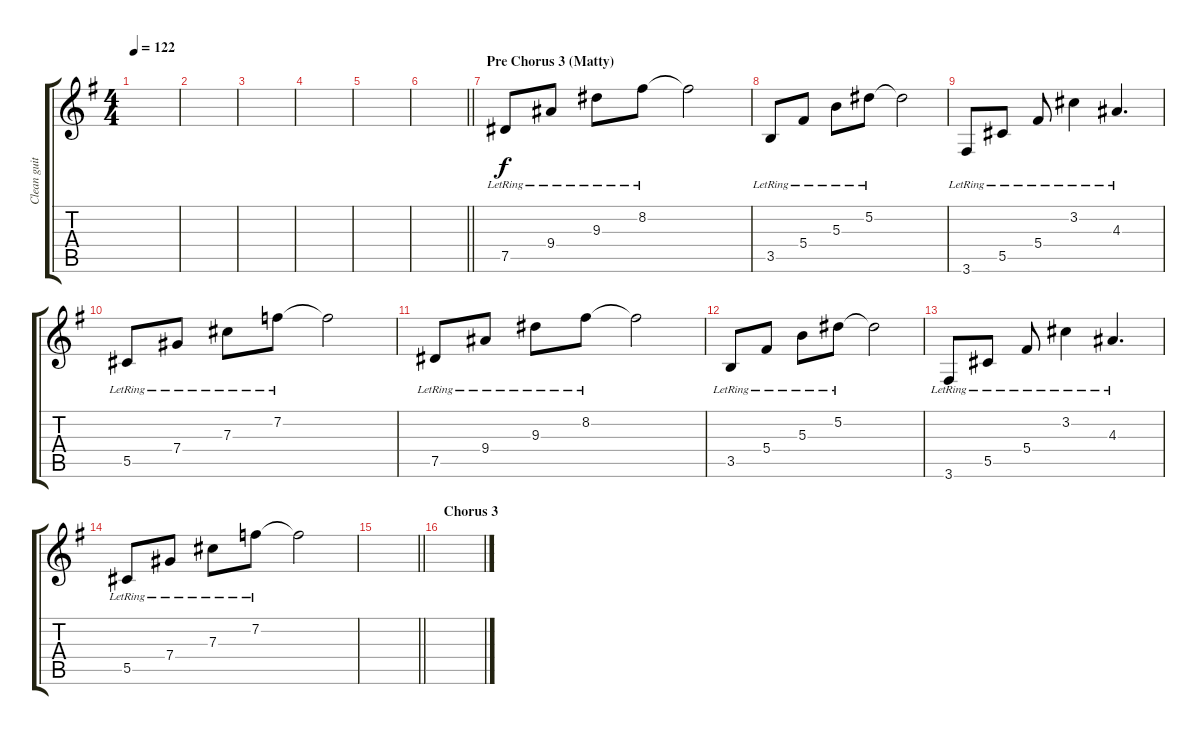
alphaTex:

\track ("Clean guitar" "Clean guit") {instrument electricguitarclean}
\staff {score tabs}
\tuning (Eb4 Bb3 Gb3 Db3 Ab2 Eb2) {hide}
\ts (4 4)
\tempo 122
\clef g2
\ks eminor
|
|
|
|
|
\barLineRight lightlight
|
\section ("" "Pre Chorus 3 (Matty)")
7.5{lr}.8 9.4{lr}.8 9.3{lr}.8 8.2{lr}.8 8.2{t}.2 |
3.5{lr}.8 5.4{lr}.8 5.3{lr}.8 5.2{lr}.8 5.2{t}.2 |
3.6{lr}.8 5.5{lr}.8 5.4{lr}.8 3.2{lr}.4 4.3{lr}.4{d} |
5.5{lr}.8 7.4{lr}.8 7.3{lr}.8 7.2{lr}.8 7.2{t}.2 |
7.5{lr}.8 9.4{lr}.8 9.3{lr}.8 8.2{lr}.8 8.2{t}.2 |
3.5{lr}.8 5.4{lr}.8 5.3{lr}.8 5.2{lr}.8 5.2{t}.2 |
3.6{lr}.8 5.5{lr}.8 5.4{lr}.8 3.2{lr}.4 4.3{lr}.4{d} |
5.5{lr}.8 7.4{lr}.8 7.3{lr}.8 7.2{lr}.8 7.2{t}.2 |
\barLineRight lightlight
|
\section ("" "Chorus 3")
